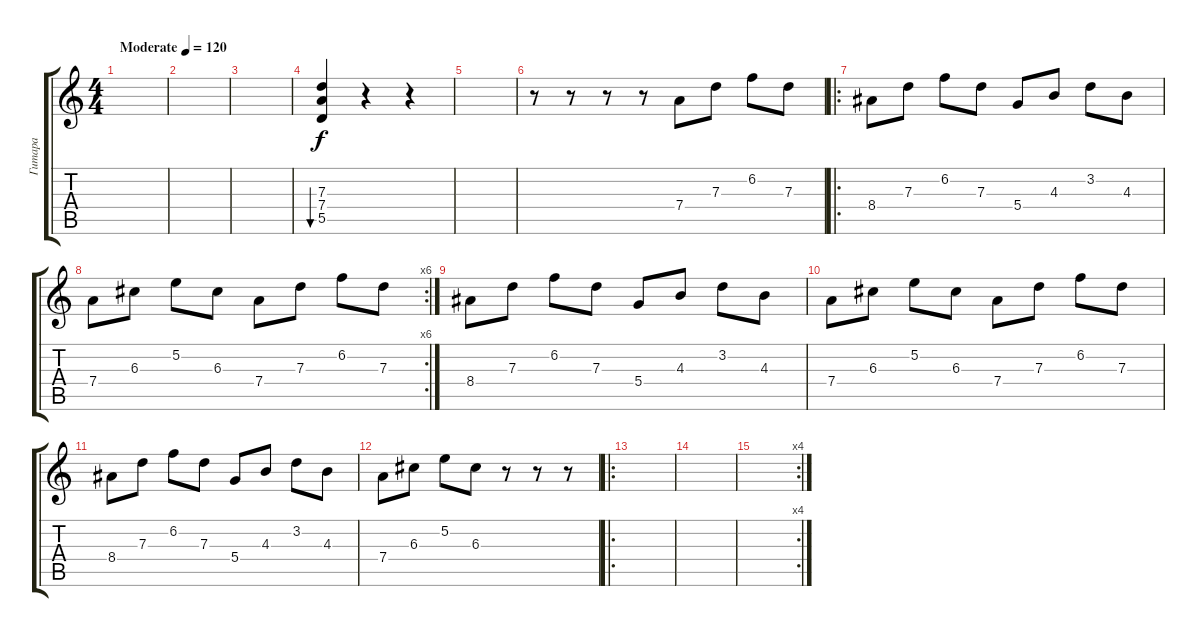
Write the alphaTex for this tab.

\track ("Гитара" "Гитара") {instrument electricguitarclean}
\staff {score tabs}
\tuning (E4 B3 G3 D3 A2 E2) {hide}
\ts (4 4)
\tempo (120 "Moderate")
\clef g2
\ks c
|
|
|
(7.3 7.4 5.5).4{bu 480} r.4 r.4 |
|
r.8 r.8 r.8 r.8 7.4.8 7.3.8 6.2.8 7.3.8 |
\ro
8.4.8 7.3.8 6.2.8 7.3.8 5.4.8 4.3.8 3.2.8 4.3.8 |
\rc 6
7.4.8 6.3.8 5.2.8 6.3.8 7.4.8 7.3.8 6.2.8 7.3.8 |
8.4.8 7.3.8 6.2.8 7.3.8 5.4.8 4.3.8 3.2.8 4.3.8 |
7.4.8 6.3.8 5.2.8 6.3.8 7.4.8 7.3.8 6.2.8 7.3.8 |
8.4.8 7.3.8 6.2.8 7.3.8 5.4.8 4.3.8 3.2.8 4.3.8 |
7.4.8 6.3.8 5.2.8 6.3.8 r.8 r.8 r.8 |
\ro
|
|
\rc 4
